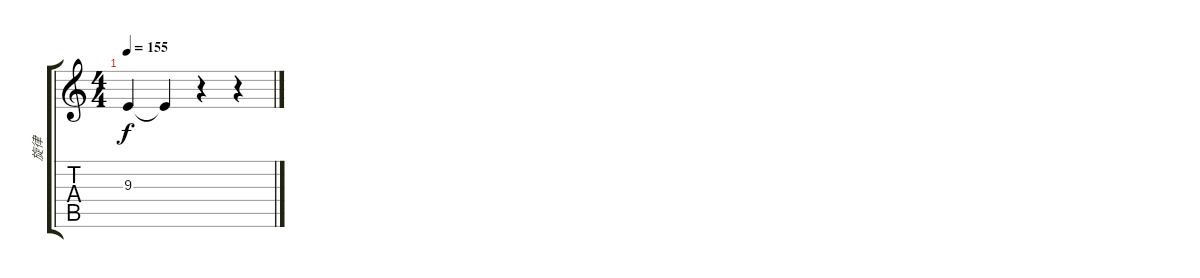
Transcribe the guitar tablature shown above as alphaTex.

\track ("旋律" "旋律") {instrument violin}
\staff {score tabs}
\tuning (E4 B3 G3 D3 A2 E2) {hide}
\ts (4 4)
\tempo 155
\clef g2
\ks c
9.3{t}.4{dy f} 9.3{t}.4 r.4 r.4
